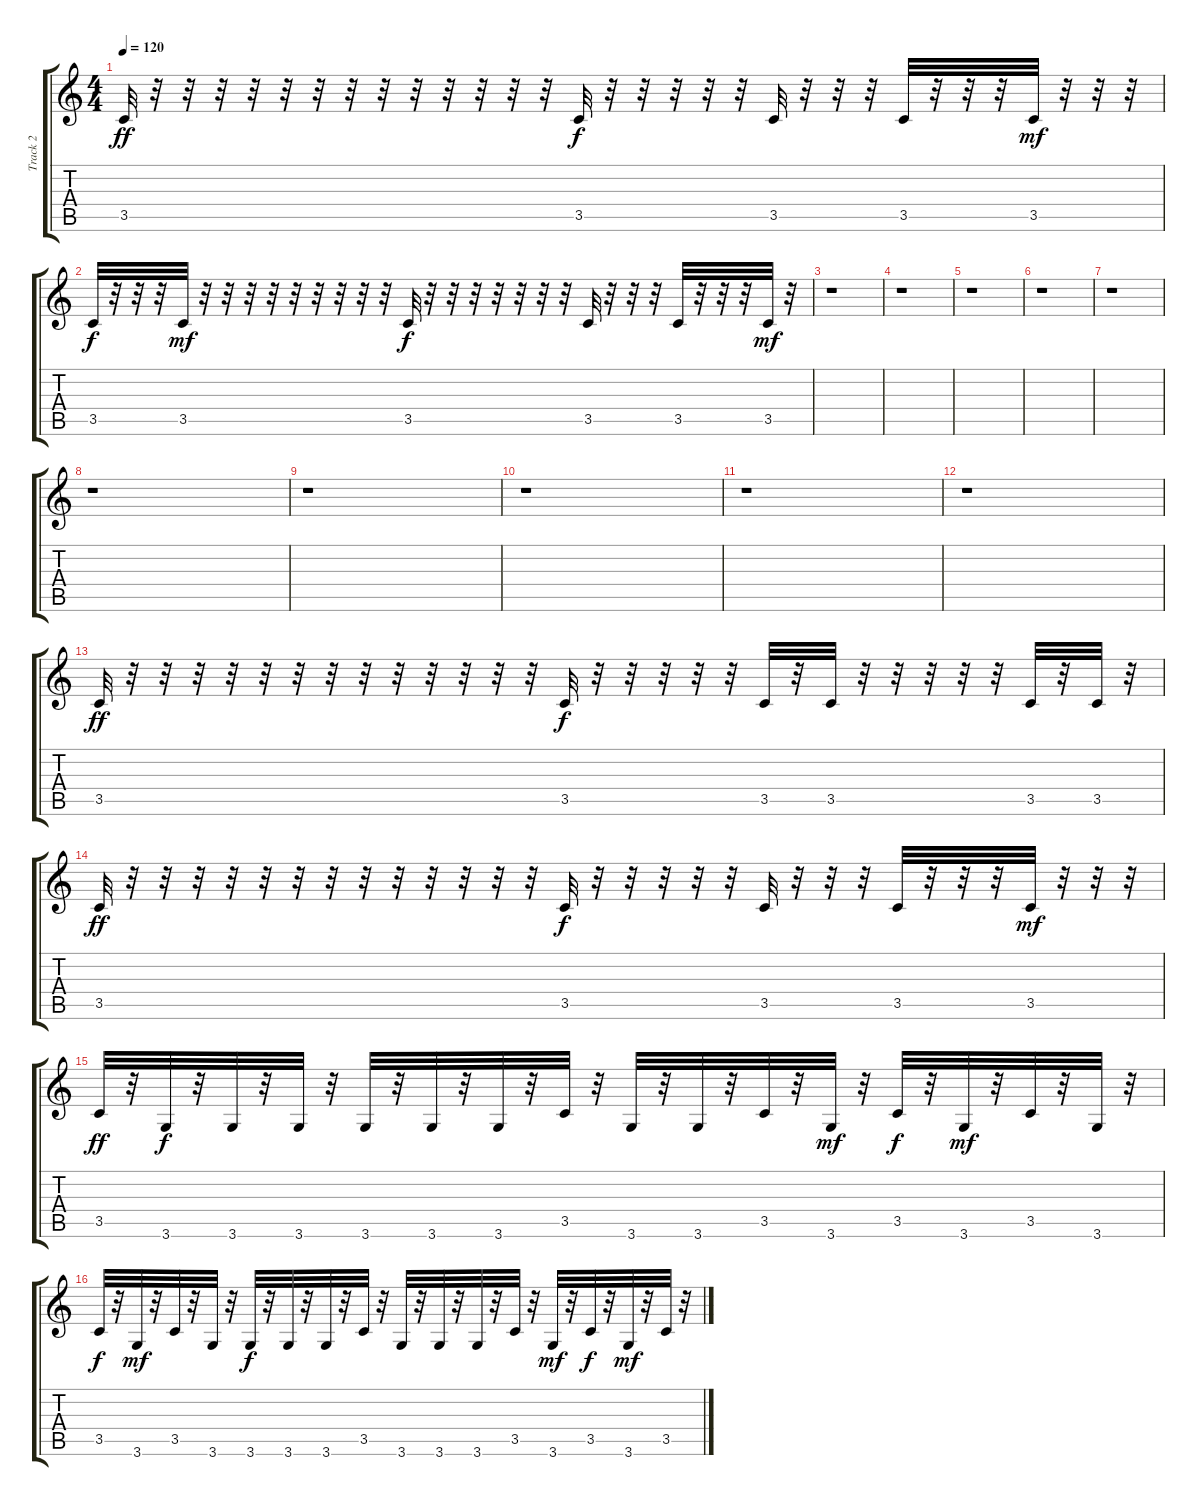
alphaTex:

\track ("Track 2" "Track 2") {instrument synthbass2}
\staff {score tabs}
\tuning (E4 B3 G3 D3 A2 E2) {hide}
\ts (4 4)
\tempo 120
\clef g2
\ks c
3.5.32{dy ff} r.32 r.32 r.32 r.32 r.32 r.32 r.32 r.32 r.32 r.32 r.32 r.32 r.32 3.5.32{dy f} r.32 r.32 r.32 r.32 r.32 3.5.32 r.32 r.32 r.32 3.5.32 r.32 r.32 r.32 3.5.32{dy mf} r.32 r.32 r.32 |
3.5.32{dy f} r.32 r.32 r.32 3.5.32{dy mf} r.32 r.32 r.32 r.32 r.32 r.32 r.32 r.32 r.32 3.5.32{dy f} r.32 r.32 r.32 r.32 r.32 r.32 r.32 3.5.32 r.32 r.32 r.32 3.5.32 r.32 r.32 r.32 3.5.32{dy mf} r.32 |
r.1 |
r.1 |
r.1 |
r.1 |
r.1 |
r.1 |
r.1 |
r.1 |
r.1 |
r.1 |
3.5.32{dy ff} r.32 r.32 r.32 r.32 r.32 r.32 r.32 r.32 r.32 r.32 r.32 r.32 r.32 3.5.32{dy f} r.32 r.32 r.32 r.32 r.32 3.5.32 r.32 3.5.32 r.32 r.32 r.32 r.32 r.32 3.5.32 r.32 3.5.32 r.32 |
3.5.32{dy ff} r.32 r.32 r.32 r.32 r.32 r.32 r.32 r.32 r.32 r.32 r.32 r.32 r.32 3.5.32{dy f} r.32 r.32 r.32 r.32 r.32 3.5.32 r.32 r.32 r.32 3.5.32 r.32 r.32 r.32 3.5.32{dy mf} r.32 r.32 r.32 |
3.5.32{dy ff} r.32 3.6.32{dy f} r.32 3.6.32 r.32 3.6.32 r.32 3.6.32 r.32 3.6.32 r.32 3.6.32 r.32 3.5.32 r.32 3.6.32 r.32 3.6.32 r.32 3.5.32 r.32 3.6.32{dy mf} r.32 3.5.32{dy f} r.32 3.6.32{dy mf} r.32 3.5.32 r.32 3.6.32 r.32 |
3.5.32{dy f} r.32 3.6.32{dy mf} r.32 3.5.32 r.32 3.6.32 r.32 3.6.32{dy f} r.32 3.6.32 r.32 3.6.32 r.32 3.5.32 r.32 3.6.32 r.32 3.6.32 r.32 3.6.32 r.32 3.5.32 r.32 3.6.32{dy mf} r.32 3.5.32{dy f} r.32 3.6.32{dy mf} r.32 3.5.32 r.32
